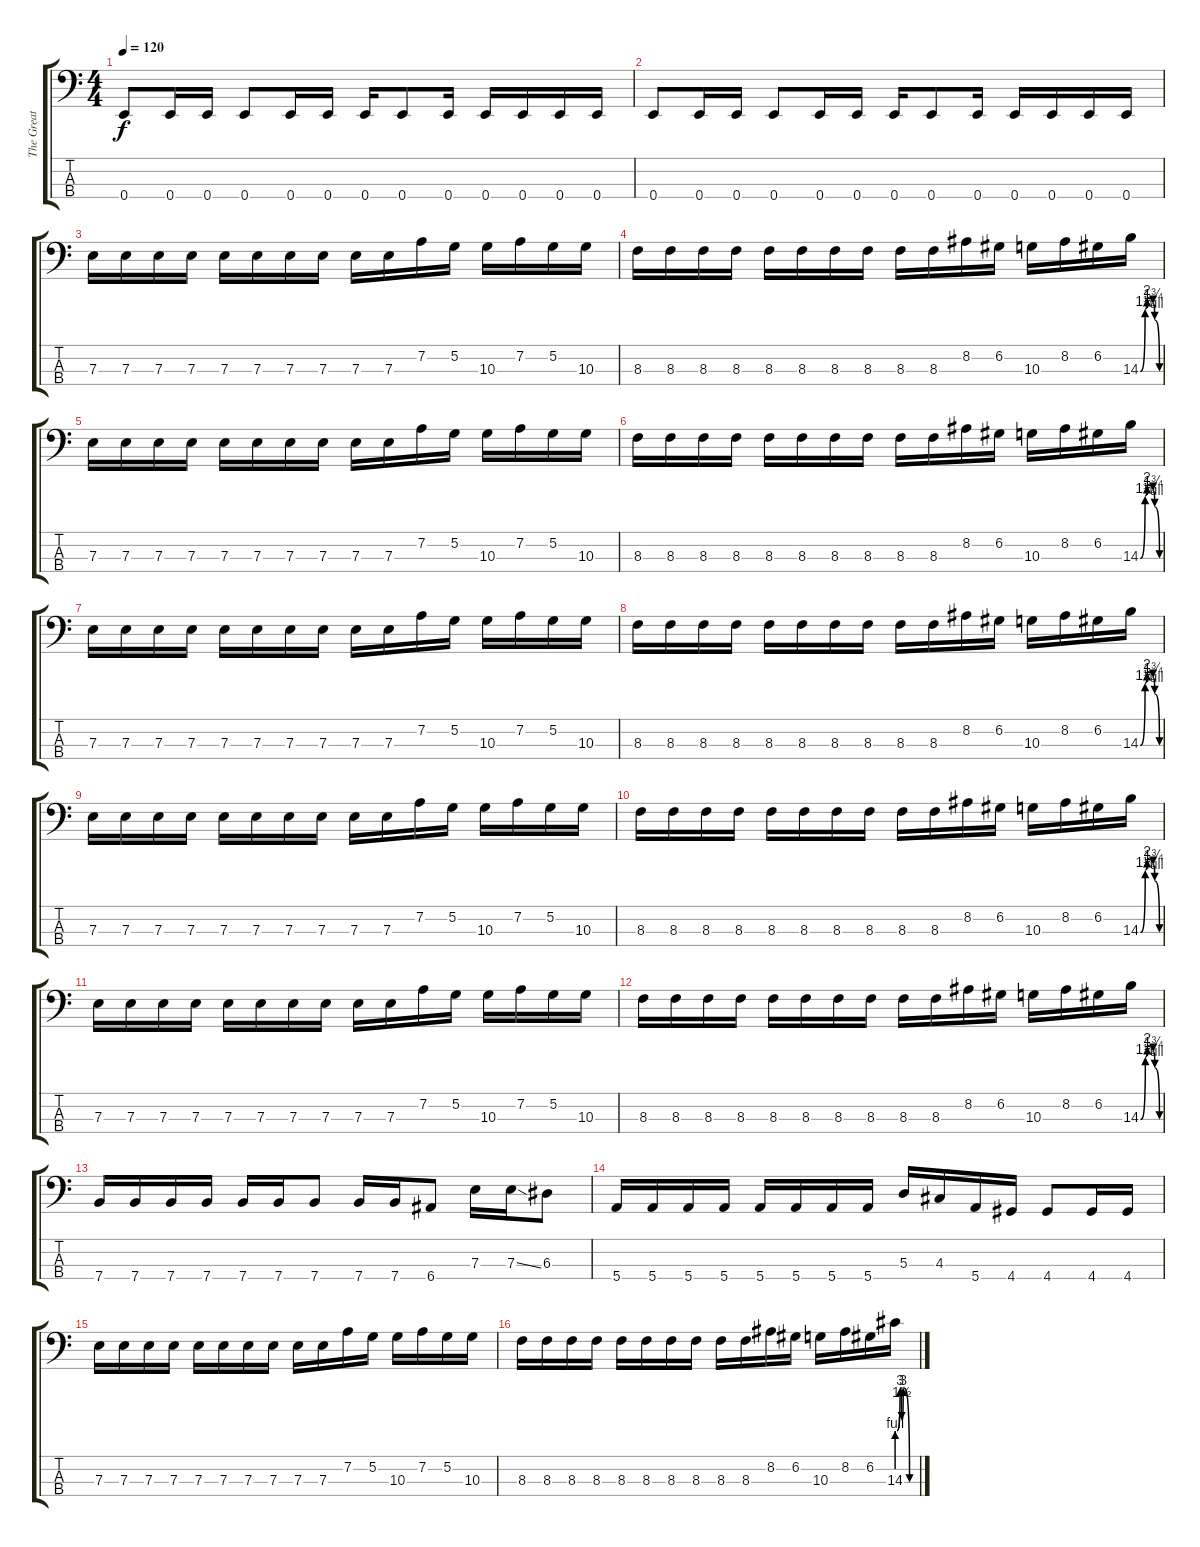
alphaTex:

\track ("The Great Iron Fist" "The Great ") {instrument electricbasspick}
\staff {score tabs}
\tuning (G2 D2 A1 E1) {hide}
\ts (4 4)
\tempo 120
\clef f4
\ks c
0.4.8{dy f} 0.4.16 0.4.16 0.4.8 0.4.16 0.4.16 0.4.16 0.4.8 0.4.16 0.4.16 0.4.16 0.4.16 0.4.16 |
0.4.8 0.4.16 0.4.16 0.4.8 0.4.16 0.4.16 0.4.16 0.4.8 0.4.16 0.4.16 0.4.16 0.4.16 0.4.16 |
7.3.16{volume 14} 7.3.16 7.3.16 7.3.16 7.3.16 7.3.16 7.3.16 7.3.16 7.3.16 7.3.16 7.2.16 5.2.16 10.3.16 7.2.16 5.2.16 10.3.16 |
8.3.16 8.3.16 8.3.16 8.3.16 8.3.16 8.3.16 8.3.16 8.3.16 8.3.16 8.3.16 8.2.16 6.2.16 10.3.16 8.2.16 6.2.16 14.3{be (custom 0 0 15 6 21 8 30 8 40 7 45 4 60 0)}.16 |
7.3.16 7.3.16 7.3.16 7.3.16 7.3.16 7.3.16 7.3.16 7.3.16 7.3.16 7.3.16 7.2.16 5.2.16 10.3.16 7.2.16 5.2.16 10.3.16 |
8.3.16 8.3.16 8.3.16 8.3.16 8.3.16 8.3.16 8.3.16 8.3.16 8.3.16 8.3.16 8.2.16 6.2.16 10.3.16 8.2.16 6.2.16 14.3{be (custom 0 0 15 6 21 8 30 8 40 7 45 4 60 0)}.16 |
7.3.16 7.3.16 7.3.16 7.3.16 7.3.16 7.3.16 7.3.16 7.3.16 7.3.16 7.3.16 7.2.16 5.2.16 10.3.16 7.2.16 5.2.16 10.3.16 |
8.3.16 8.3.16 8.3.16 8.3.16 8.3.16 8.3.16 8.3.16 8.3.16 8.3.16 8.3.16 8.2.16 6.2.16 10.3.16 8.2.16 6.2.16 14.3{be (custom 0 0 15 6 21 8 30 8 40 7 45 4 60 0)}.16 |
7.3.16 7.3.16 7.3.16 7.3.16 7.3.16 7.3.16 7.3.16 7.3.16 7.3.16 7.3.16 7.2.16 5.2.16 10.3.16 7.2.16 5.2.16 10.3.16 |
8.3.16 8.3.16 8.3.16 8.3.16 8.3.16 8.3.16 8.3.16 8.3.16 8.3.16 8.3.16 8.2.16 6.2.16 10.3.16 8.2.16 6.2.16 14.3{be (custom 0 0 15 6 21 8 30 8 40 7 45 4 60 0)}.16 |
7.3.16 7.3.16 7.3.16 7.3.16 7.3.16 7.3.16 7.3.16 7.3.16 7.3.16 7.3.16 7.2.16 5.2.16 10.3.16 7.2.16 5.2.16 10.3.16 |
8.3.16 8.3.16 8.3.16 8.3.16 8.3.16 8.3.16 8.3.16 8.3.16 8.3.16 8.3.16 8.2.16 6.2.16 10.3.16 8.2.16 6.2.16 14.3{be (custom 0 0 15 6 21 8 30 8 40 7 45 4 60 0)}.16 |
7.4.16{volume 16} 7.4.16 7.4.16 7.4.16 7.4.16 7.4.16 7.4.8 7.4.16 7.4.16 6.4.8 7.3.16 7.3{ss}.16 6.3.8 |
5.4.16 5.4.16 5.4.16 5.4.16 5.4.16 5.4.16 5.4.16 5.4.16 5.3.16 4.3.16 5.4.16 4.4.16 4.4.8 4.4.16 4.4.16 |
7.3.16 7.3.16 7.3.16 7.3.16 7.3.16 7.3.16 7.3.16 7.3.16 7.3.16 7.3.16 7.2.16 5.2.16 10.3.16 7.2.16 5.2.16 10.3.16 |
8.3.16 8.3.16 8.3.16 8.3.16 8.3.16 8.3.16 8.3.16 8.3.16 8.3.16 8.3.16 8.2.16 6.2.16 10.3.16 8.2.16 6.2.16 14.3{be (custom 0 4 10 12 15 6 20 12 40 0 60 0)}.16
